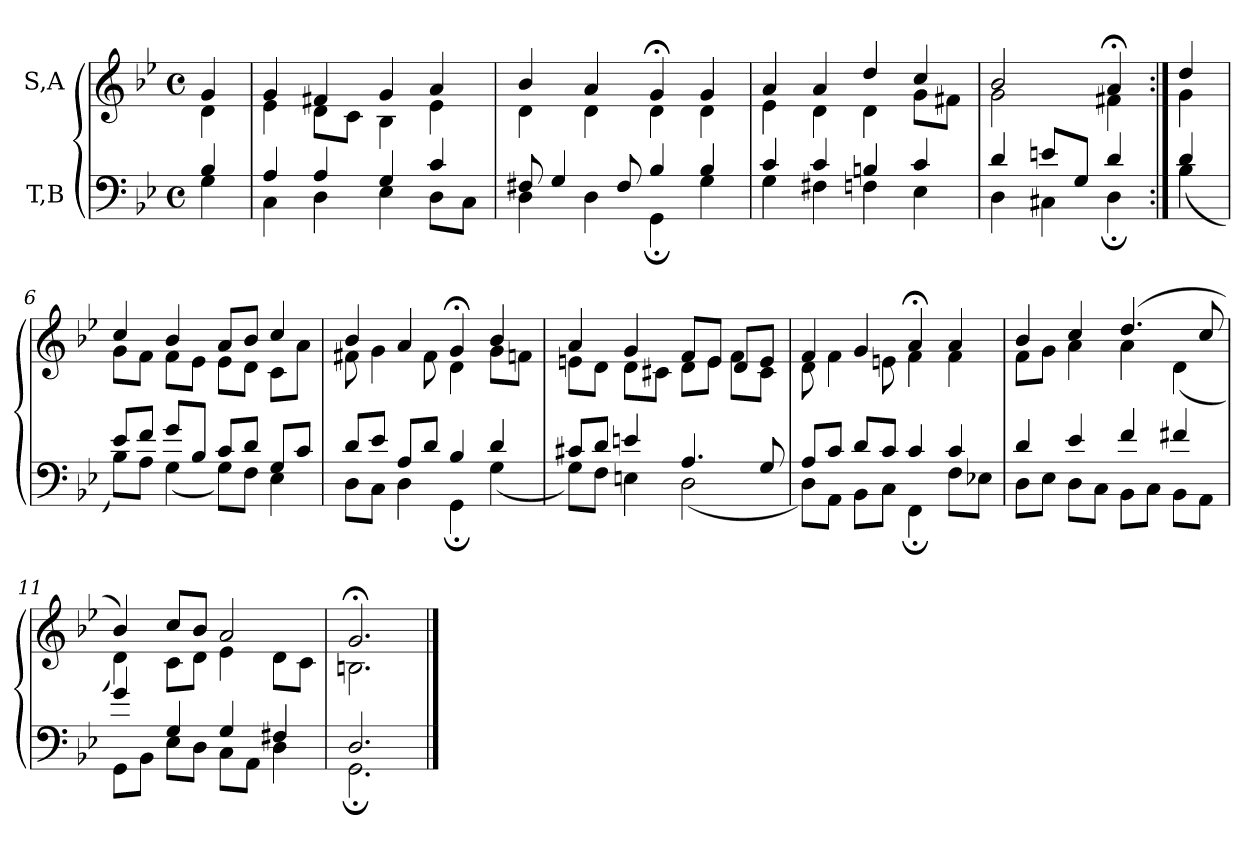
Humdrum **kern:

**kern	**kern
*part2	*part1
*staff2	*staff1
*I"T,B	*I"S,A
*clefF4	*clefG2
*k[b-e-]	*k[b-e-]
*M4/4	*M4/4
*met(c)	*met(c)
=	=
*^	*^
4B-	4G	4g	4d
=1	=1	=1	=1
4A	4C	4g	4e-
4A	4D	4f#X	8dL
.	.	.	8cJ
4G	4E-	4g	4B-
4c	8DL	4a	4e-
.	8CJ	.	.
=2	=2	=2	=2
8F#X	4D	4b-	4d
4G	.	.	.
.	4D	4a	4d
8F#	.	.	.
4B-	4GG;	4g;<	4d
4B-	4G	4g	4d
=3	=3	=3	=3
4c	4G	4a	4e-
4c	4F#X	4a	4d
4Bn	4Fn	4dd	4d
4c	4E-	4cc	8gL
.	.	.	8f#XJ
=1038	=1038	=1038	=1038
4d	4D	2b-	2g
8enL	4C#X	.	.
8GJ	.	.	.
4d	4D;	4a;<	4f#X
=1039:|!	=1039:|!	=1039:|!	=1039:|!
4d	(<4B-	4dd	4g
=6	=6	=6	=6
8e-L	8B-L)	4cc	8gL
8fJ	8AJ	.	8fJ
8gL	(<4G	4b-	8fL
8B-J	.	.	8e-J
8cL	8GL)	8aL	8e-L
8dJ	8FJ	8b-J	8dJ
8GL	4E-	4cc	8cL
8cJ	.	.	8aJ
=7	=7	=7	=7
8dL	8DL	4b-	8f#X
8e-J	8CJ	.	4g
8AL	4D	4a	.
8dJ	.	.	8f#
4B-	4GG;	4g;<	4d
4d	(<4G	4b-	8gL
.	.	.	8fnJ
=8	=8	=8	=8
8c#XL	8GL)	4a	8enL
8dJ	8FJ	.	8dJ
4en	4En	4g	8dL
.	.	.	8c#XJ
4.A	(<2D	8fL	8dL
.	.	8eJ	8eJ
.	.	8dL	8fL
8G	.	8eJ	8c#J
=9	=9	=9	=9
8AL	8DL)	4f	8d
8cJ	8AAJ	.	4f
8dL	8BB-L	4g	.
8cJ	8CJ	.	8en
4c	4FF;	4a;<	4f
4c	8FL	4a	4f
.	8E-XJ	.	.
=10	=10	=10	=10
4d	8DL	4b-	8fL
.	8E-J	.	8gJ
4e-	8DL	4cc	4a
.	8CJ	.	.
4f	8BB-L	(>4.dd	4a
.	8CJ	.	.
4f#X	8BB-L	.	(<4d
.	8AAJ	8cc	.
=11	=11	=11	=11
4g	8GGL	4b-)	4d)
.	8BB-J	.	.
4G	8E-L	8ccL	8cL
.	8DJ	8b-J	8dJ
4G	8CL	2a	4e-
.	8AAJ	.	.
4F#X	4D	.	8dL
.	.	.	8cJ
=1046	=1046	=1046	=1046
2.D	2.GG;	2.g;<	2.Bn
*v	*v	*	*
*	*v	*v
==	==
*-	*-
